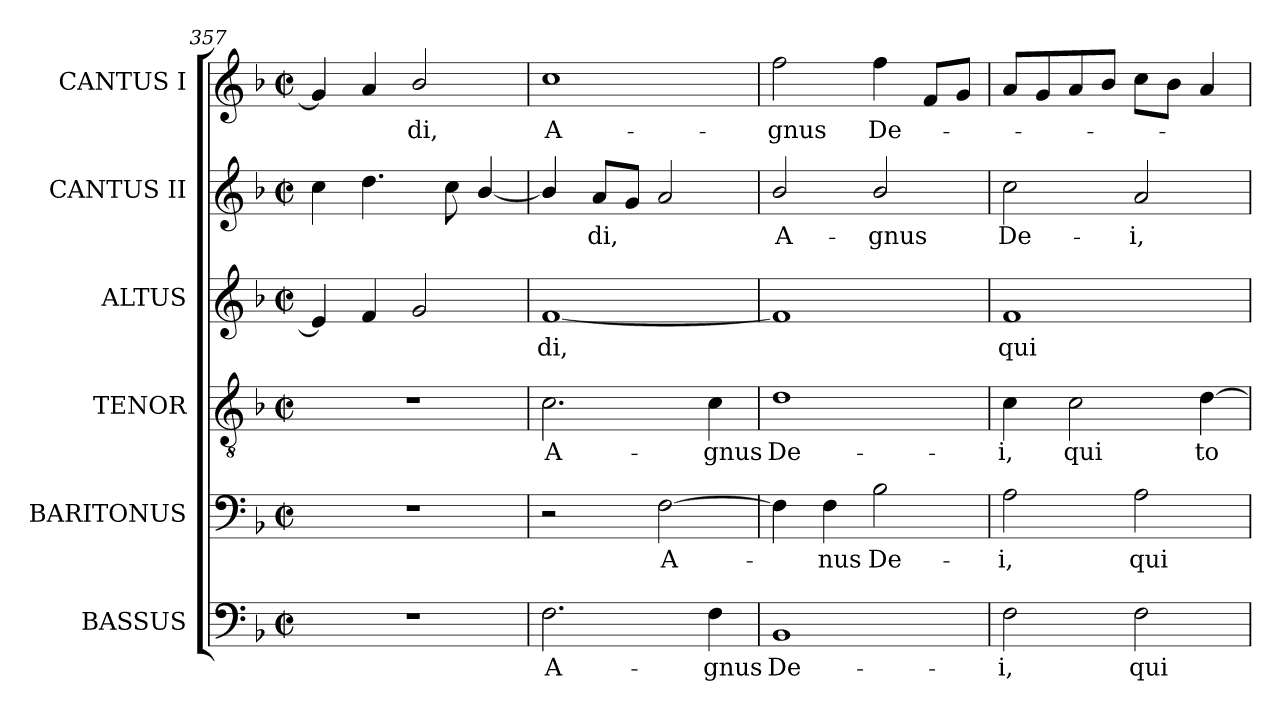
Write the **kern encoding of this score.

**kern	**text	**kern	**text	**kern	**text	**kern	**text	**kern	**text	**kern	**text
*part6	*part6	*part5	*part5	*part4	*part4	*part3	*part3	*part2	*part2	*part1	*part1
*staff6	*staff6	*staff5	*staff5	*staff4	*staff4	*staff3	*staff3	*staff2	*staff2	*staff1	*staff1
*I"BASSUS	*	*I"BARITONUS	*	*I"TENOR	*	*I"ALTUS	*	*I"CANTUS II	*	*I"CANTUS I	*
*I'B.	*	*I'Bar.	*	*I'T.	*	*I'A.	*	*	*	*	*
*clefF4	*	*clefF4	*	*clefGv2	*	*clefG2	*	*clefG2	*	*clefG2	*
*	*	*	*	*ITrd7c12	*	*	*	*	*	*	*
*k[b-]	*	*k[b-]	*	*k[b-]	*	*k[b-]	*	*k[b-]	*	*k[b-]	*
*F:	*	*F:	*	*F:	*	*F:	*	*F:	*	*F:	*
*M2/2	*	*M2/2	*	*M2/2	*	*M2/2	*	*M2/2	*	*M2/2	*
*met(c|)	*	*met(c|)	*	*met(c|)	*	*met(c|)	*	*met(c|)	*	*met(c|)	*
=357	=357	=357	=357	=357	=357	=357	=357	=357	=357	=357	=357
1r	.	1r	.	1r	.	4e-i/]	.	4cci\	.	4gi/]	.
.	.	.	.	.	.	4fi/	.	4.ddi\	.	4ai/	.
!	!	!	!	!	!	!	!	!	!	!	!LO:LY:b:color=#000000
.	.	.	.	.	.	2gi/	.	.	.	2b-i/	-di,
.	.	.	.	.	.	.	.	8cci\	.	.	.
.	.	.	.	.	.	.	.	[4b-i/	.	.	.
=358	=358	=358	=358	=358	=358	=358	=358	=358	=358	=358	=358
!	!LO:LY:b:color=#000000	!	!	!	!	!	!	!	!	!	!
!	!	!	!	!	!LO:LY:b:color=#000000	!	!	!	!	!	!
!	!	!	!	!	!	!	!LO:LY:b:color=#000000	!	!	!	!
!	!	!	!	!	!	!	!	!	!	!	!LO:LY:b:color=#000000
2.Fi\	A-	2r	.	2.Ci\	A-	[1fi	-di,	4b-i/]	.	1cci	A-
!	!	!	!	!	!	!	!	!	!LO:LY:b:color=#000000	!	!
.	.	.	.	.	.	.	.	8ai/L	-di,	.	.
.	.	.	.	.	.	.	.	8gi/J	.	.	.
!	!	!	!LO:LY:b:color=#000000	!	!	!	!	!	!	!	!
.	.	[2Fi\	A-	.	.	.	.	2ai/	.	.	.
!	!LO:LY:b:color=#000000	!	!	!	!	!	!	!	!	!	!
!	!	!	!	!	!LO:LY:b:color=#000000	!	!	!	!	!	!
4Fi\	-gnus	.	.	4Ci\	-gnus	.	.	.	.	.	.
=359	=359	=359	=359	=359	=359	=359	=359	=359	=359	=359	=359
!	!LO:LY:b:color=#000000	!	!	!	!	!	!	!	!	!	!
!	!	!	!	!	!LO:LY:b:color=#000000	!	!	!	!	!	!
!	!	!	!	!	!	!	!	!	!LO:LY:b:color=#000000	!	!
!	!	!	!	!	!	!	!	!	!	!	!LO:LY:b:color=#000000
1BB-i	De-	4Fi\]	.	1Di	De-	1fi]	.	2b-i/	A-	2ffi\	-gnus
!	!	!	!LO:LY:b:color=#000000	!	!	!	!	!	!	!	!
.	.	4Fi\	-nus	.	.	.	.	.	.	.	.
!	!	!	!LO:LY:b:color=#000000	!	!	!	!	!	!	!	!
!	!	!	!	!	!	!	!	!	!LO:LY:b:color=#000000	!	!
!	!	!	!	!	!	!	!	!	!	!	!LO:LY:b:color=#000000
.	.	2B-i\	De-	.	.	.	.	2b-i/	-gnus	4ffi\	De-
.	.	.	.	.	.	.	.	.	.	8fi/L	.
.	.	.	.	.	.	.	.	.	.	8gi/J	.
=360	=360	=360	=360	=360	=360	=360	=360	=360	=360	=360	=360
!	!LO:LY:b:color=#000000	!	!	!	!	!	!	!	!	!	!
!	!	!	!LO:LY:b:color=#000000	!	!	!	!	!	!	!	!
!	!	!	!	!	!LO:LY:b:color=#000000	!	!	!	!	!	!
!	!	!	!	!	!	!	!LO:LY:b:color=#000000	!	!	!	!
!	!	!	!	!	!	!	!	!	!LO:LY:b:color=#000000	!	!
2Fi\	-i,	2Ai\	-i,	4Ci\	-i,	1fi	qui	2cci\	De-	8ai/L	.
.	.	.	.	.	.	.	.	.	.	8gi/	.
!	!	!	!	!	!LO:LY:b:color=#000000	!	!	!	!	!	!
.	.	.	.	2Ci\	qui	.	.	.	.	8ai/	.
.	.	.	.	.	.	.	.	.	.	8b-i/J	.
!	!LO:LY:b:color=#000000	!	!	!	!	!	!	!	!	!	!
!	!	!	!LO:LY:b:color=#000000	!	!	!	!	!	!	!	!
!	!	!	!	!	!	!	!	!	!LO:LY:b:color=#000000	!	!
2Fi\	qui	2Ai\	qui	.	.	.	.	2ai/	-i,	8cci\L	.
.	.	.	.	.	.	.	.	.	.	8b-i\J	.
!	!	!	!	!	!LO:LY:b:color=#000000	!	!	!	!	!	!
.	.	.	.	[4Di\	to-	.	.	.	.	4ai/	.
=	=	=	=	=	=	=	=	=	=	=	=
*-	*-	*-	*-	*-	*-	*-	*-	*-	*-	*-	*-
